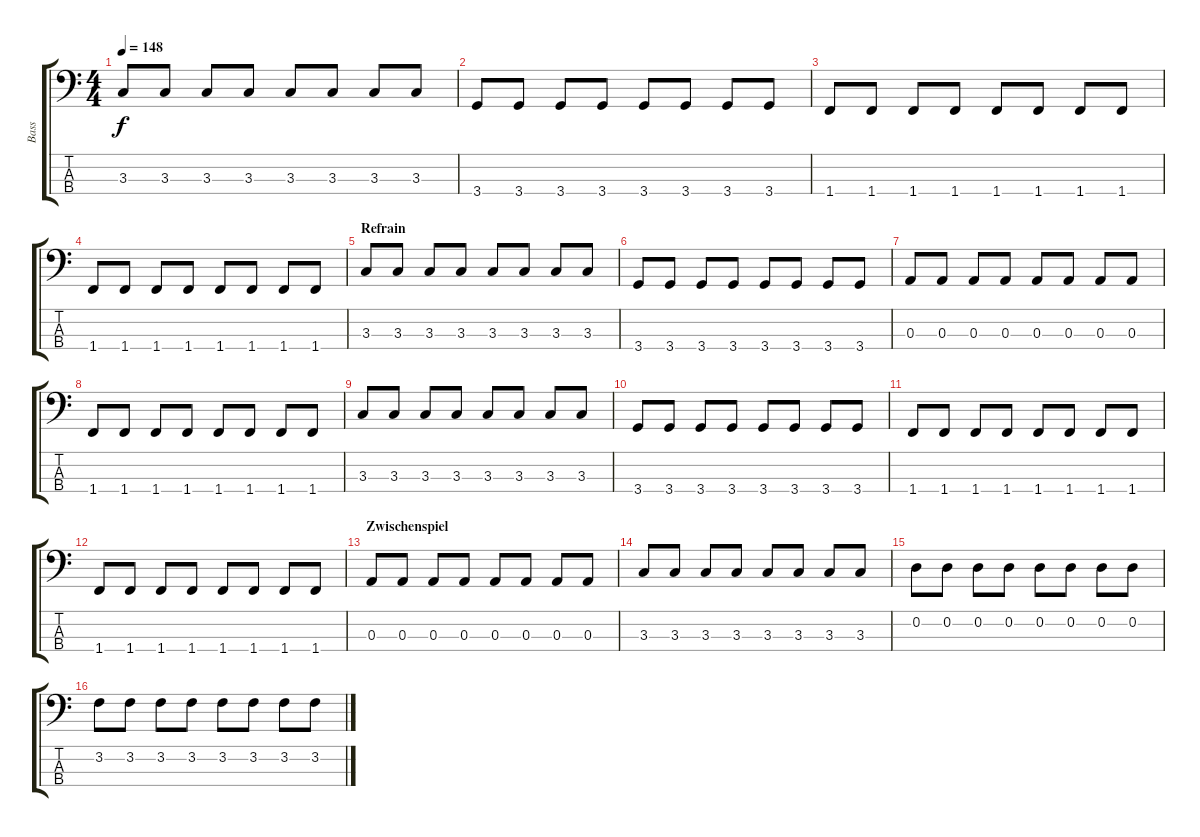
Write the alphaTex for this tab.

\track ("Bass" "Bass") {instrument electricbassfinger}
\staff {score tabs}
\tuning (G2 D2 A1 E1) {hide}
\ts (4 4)
\tempo 148
\clef f4
\ks c
3.3.8{dy f} 3.3.8 3.3.8 3.3.8 3.3.8 3.3.8 3.3.8 3.3.8 |
3.4.8 3.4.8 3.4.8 3.4.8 3.4.8 3.4.8 3.4.8 3.4.8 |
1.4.8 1.4.8 1.4.8 1.4.8 1.4.8 1.4.8 1.4.8 1.4.8 |
1.4.8 1.4.8 1.4.8 1.4.8 1.4.8 1.4.8 1.4.8 1.4.8 |
\section ("" "Refrain")
3.3.8 3.3.8 3.3.8 3.3.8 3.3.8 3.3.8 3.3.8 3.3.8 |
3.4.8 3.4.8 3.4.8 3.4.8 3.4.8 3.4.8 3.4.8 3.4.8 |
0.3.8 0.3.8 0.3.8 0.3.8 0.3.8 0.3.8 0.3.8 0.3.8 |
1.4.8 1.4.8 1.4.8 1.4.8 1.4.8 1.4.8 1.4.8 1.4.8 |
3.3.8 3.3.8 3.3.8 3.3.8 3.3.8 3.3.8 3.3.8 3.3.8 |
3.4.8 3.4.8 3.4.8 3.4.8 3.4.8 3.4.8 3.4.8 3.4.8 |
1.4.8 1.4.8 1.4.8 1.4.8 1.4.8 1.4.8 1.4.8 1.4.8 |
1.4.8 1.4.8 1.4.8 1.4.8 1.4.8 1.4.8 1.4.8 1.4.8 |
\section ("" "Zwischenspiel")
0.3.8 0.3.8 0.3.8 0.3.8 0.3.8 0.3.8 0.3.8 0.3.8 |
3.3.8 3.3.8 3.3.8 3.3.8 3.3.8 3.3.8 3.3.8 3.3.8 |
0.2.8 0.2.8 0.2.8 0.2.8 0.2.8 0.2.8 0.2.8 0.2.8 |
3.2.8 3.2.8 3.2.8 3.2.8 3.2.8 3.2.8 3.2.8 3.2.8
